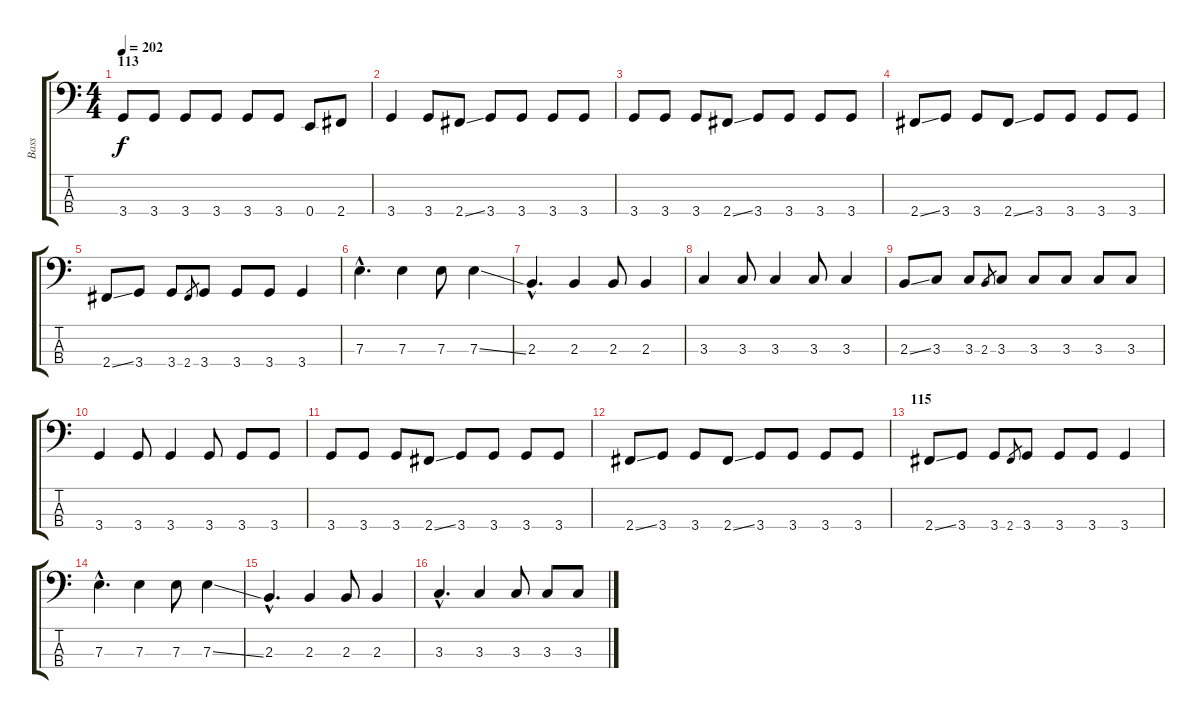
\track ("Bass" "Bass") {instrument electricbasspick}
\staff {score tabs}
\tuning (G2 D2 A1 E1) {hide}
\ts (4 4)
\section ("" "113")
\tempo 202
\clef f4
\ks c
3.4.8{dy f} 3.4.8 3.4.8 3.4.8 3.4.8 3.4.8 0.4.8 2.4.8 |
3.4.4 3.4.8 2.4{ss}.8 3.4.8 3.4.8 3.4.8 3.4.8 |
3.4.8 3.4.8 3.4.8 2.4{ss}.8 3.4.8 3.4.8 3.4.8 3.4.8 |
2.4{ss}.8 3.4.8 3.4.8 2.4{ss}.8 3.4.8 3.4.8 3.4.8 3.4.8 |
2.4{ss}.8 3.4.8 3.4.8 2.4.8{gr} 3.4.8 3.4.8 3.4.8 3.4.4 |
7.3{hac}.4{d} 7.3.4 7.3.8 7.3{ss}.4 |
2.3{hac}.4{d} 2.3.4 2.3.8 2.3.4 |
3.3.4 3.3.8 3.3.4 3.3.8 3.3.4 |
2.3{ss}.8 3.3.8 3.3.8 2.3.8{gr} 3.3.8 3.3.8 3.3.8 3.3.8 3.3.8 |
3.4.4 3.4.8 3.4.4 3.4.8 3.4.8 3.4.8 |
3.4.8 3.4.8 3.4.8 2.4{ss}.8 3.4.8 3.4.8 3.4.8 3.4.8 |
2.4{ss}.8 3.4.8 3.4.8 2.4{ss}.8 3.4.8 3.4.8 3.4.8 3.4.8 |
\section ("" "115")
2.4{ss}.8 3.4.8 3.4.8 2.4.8{gr} 3.4.8 3.4.8 3.4.8 3.4.4 |
7.3{hac}.4{d} 7.3.4 7.3.8 7.3{ss}.4 |
2.3{hac}.4{d} 2.3.4 2.3.8 2.3.4 |
3.3{hac}.4{d} 3.3.4 3.3.8 3.3.8 3.3.8
